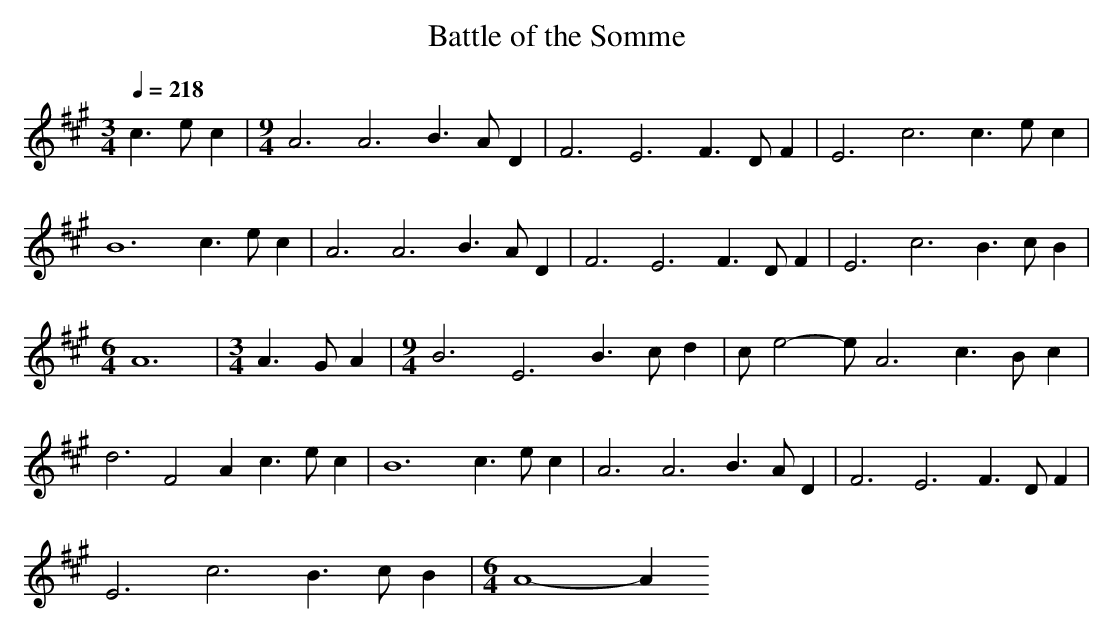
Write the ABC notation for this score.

X:1
T: Battle of the Somme
M: 3/4
L: 1/8
Q:1/4=218
K:A % 3 sharps
V:1
c3 ec2| \
M: 9/4
L: 1/8
A6 A6 B3 AD2| \
F6 E6 F3 DF2| \
E6 c6 c3 ec2|
B12 c3 ec2| \
A6 A6 B3 AD2| \
F6 E6 F3 DF2| \
E6 c6 B3 cB2|
M: 6/4
L: 1/8
A12| \
M: 3/4
L: 1/8
A3 GA2| \
M: 9/4
L: 1/8
B6 E6 B3 cd2| \
ce4-e A6 c3 Bc2|
d6 F4A2 c3 ec2| \
B12 c3 ec2| \
A6 A6 B3 AD2| \
F6 E6 F3 DF2|
E6 c6 B3 cB2| \
M: 6/4
L: 1/8
A8-A2
